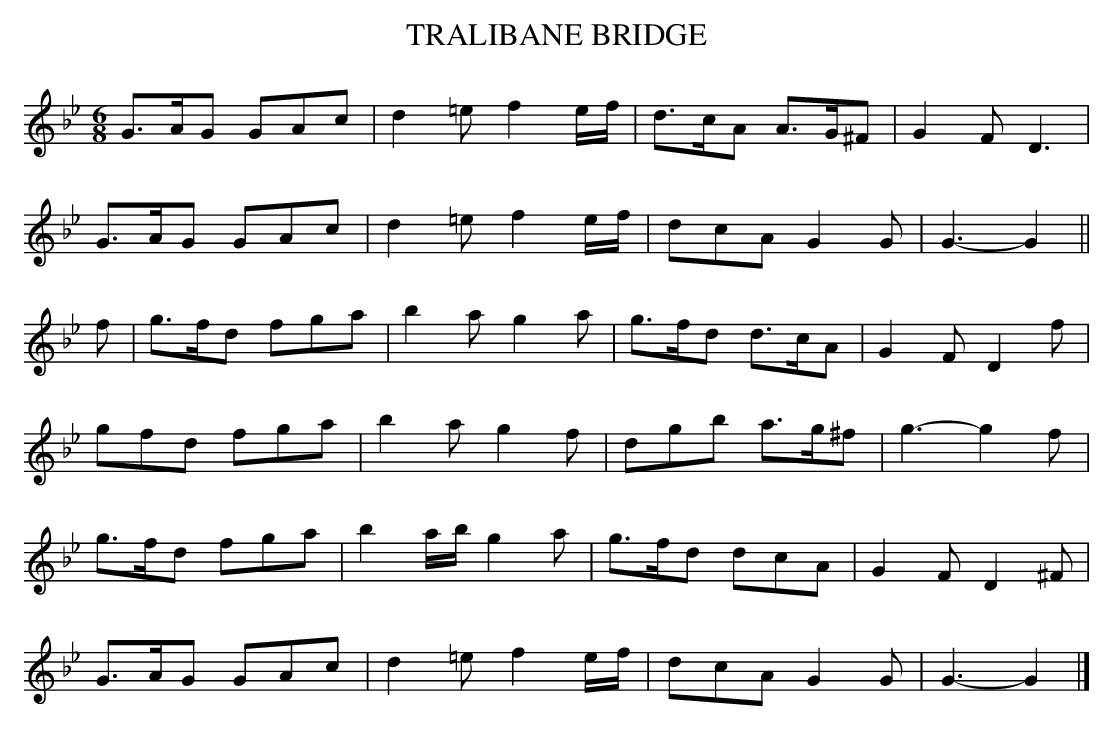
X:1
T:TRALIBANE BRIDGE
Y:"moderate"
M:6/8
L:1/8
K:Gm
G>AG GAc|d2=e f2e/f/|d>cA A>G^F|G2F D3|
G>AG GAc|d2=e f2e/f/|dcA G2G|G3-G2||
f|g>fd fga|b2a g2a|g>fd d>cA|G2F D2f|
gfd fga|b2a g2f|dgb a>g^f|g3-g2f|
g>fd fga|b2a/b/ g2a|g>fd dcA|G2F D2^F|
G>AG GAc|d2=e f2e/f/|dcA G2G|G3-G2|]
